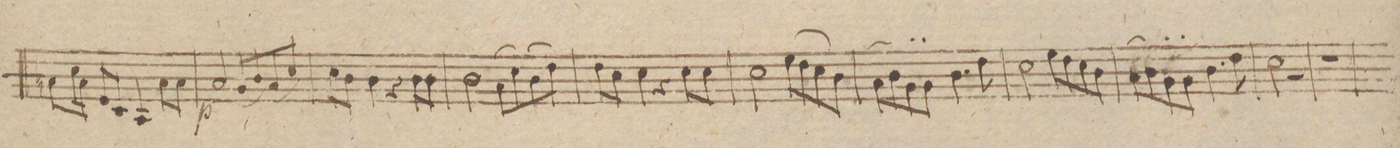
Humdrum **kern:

**kern	**dynam
*I"Violino 1mo	*
*clefG2	*
*k[f#c#g#]	*
*met(c)	*
*M4/4	*
8an\L	.
16cc#\L	.
16a\JJ	.
8e/L	.
8c#/J	.
4A/	.
8a\L	.
8a\J	.
=13	=13
2a/	p
(8g#/L	.
8b/)	.
(8a/	.
8cc#/J)	.
=14	=14
8cc#\L	.
8b\J	.
4b\	.
4r	.
8b\L	.
8b\J	.
=15	=15
2b\	.
(8a\L	.
8cc#\)	.
(8b\	.
8dd\J)	.
=16	=16
8dd\L	.
8cc#\J	.
4cc#\	.
4r	.
8cc#\L	.
8cc#\J	.
=17	=17
2cc#\	.
(8ee\L	.
8dd\	.
8cc#\)	.
8b\J	.
=18	=18
(8a\L	.
8b\)	.
8g#'\	.
8g#'\J	.
4.b\	.
8dd\	.
=19	=19
2cc#\	.
8ee\L	.
8dd\	.
8cc#\	.
8b\J	.
=20	=20
(8a\L	.
8b\)	.
8g#'\	.
8g#'\J	.
4.b\	.
8dd\	.
=21	=21
2cc#\	.
2r	.
=22	=22
1r	.
=23	=23
*-	*-
